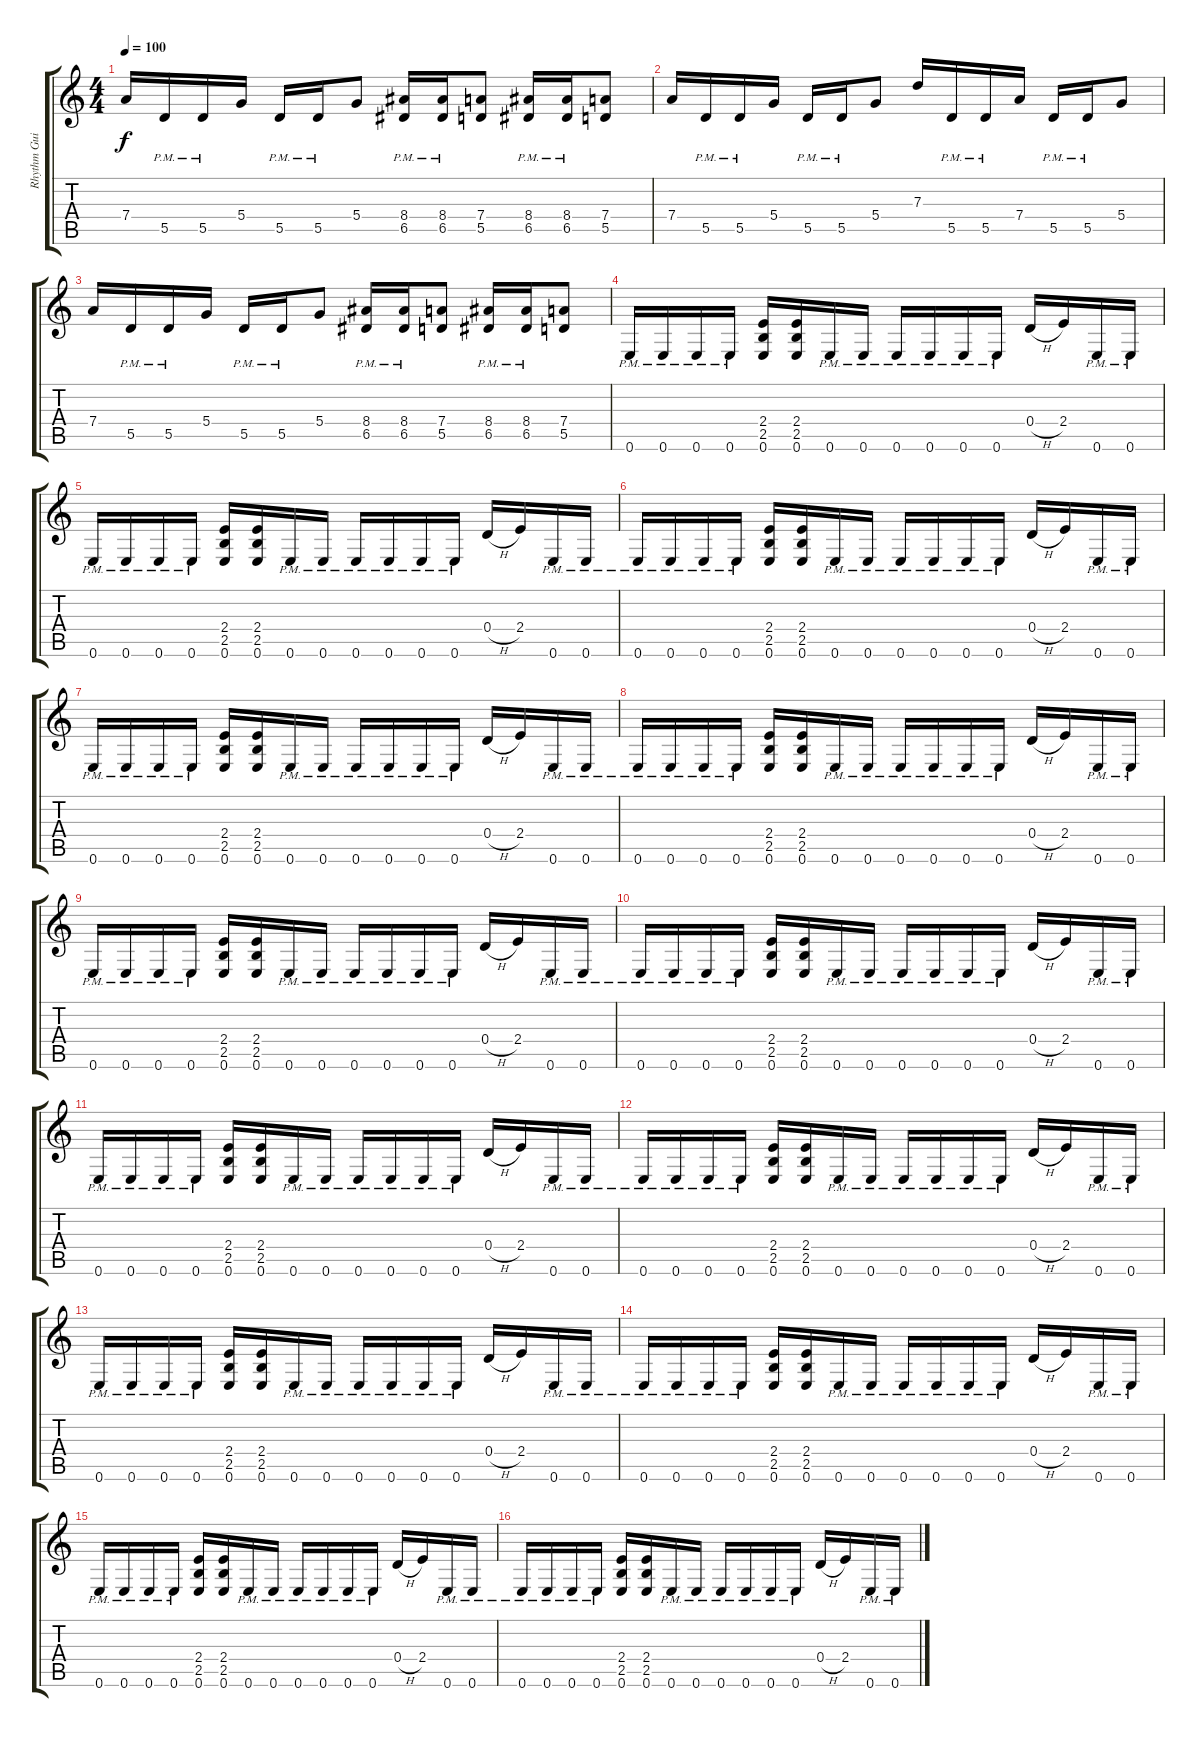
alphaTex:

\track ("Rhythm Guitar" "Rhythm Gui") {instrument distortionguitar}
\staff {score tabs}
\tuning (E4 B3 G3 D3 A2 E2) {hide}
\ts (4 4)
\tempo 100
\clef g2
\ks c
7.4.16{dy f} 5.5{pm}.16 5.5{pm}.16 5.4.16 5.5{pm}.16 5.5{pm}.16 5.4.8 (8.4{pm} 6.5{pm}).16 (8.4{pm} 6.5{pm}).16 (7.4 5.5).8 (8.4{pm} 6.5{pm}).16 (8.4{pm} 6.5{pm}).16 (7.4 5.5).8 |
7.4.16 5.5{pm}.16 5.5{pm}.16 5.4.16 5.5{pm}.16 5.5{pm}.16 5.4.8 7.3.16 5.5{pm}.16 5.5{pm}.16 7.4.16 5.5{pm}.16 5.5{pm}.16 5.4.8 |
7.4.16 5.5{pm}.16 5.5{pm}.16 5.4.16 5.5{pm}.16 5.5{pm}.16 5.4.8 (8.4{pm} 6.5{pm}).16 (8.4{pm} 6.5{pm}).16 (7.4 5.5).8 (8.4{pm} 6.5{pm}).16 (8.4{pm} 6.5{pm}).16 (7.4 5.5).8 |
0.6{pm}.16 0.6{pm}.16 0.6{pm}.16 0.6{pm}.16 (2.4 2.5 0.6).16 (2.4 2.5 0.6).16 0.6{pm}.16 0.6{pm}.16 0.6{pm}.16 0.6{pm}.16 0.6{pm}.16 0.6{pm}.16 0.4{h}.16 2.4.16 0.6{pm}.16 0.6{pm}.16 |
0.6{pm}.16 0.6{pm}.16 0.6{pm}.16 0.6{pm}.16 (2.4 2.5 0.6).16 (2.4 2.5 0.6).16 0.6{pm}.16 0.6{pm}.16 0.6{pm}.16 0.6{pm}.16 0.6{pm}.16 0.6{pm}.16 0.4{h}.16 2.4.16 0.6{pm}.16 0.6{pm}.16 |
0.6{pm}.16 0.6{pm}.16 0.6{pm}.16 0.6{pm}.16 (2.4 2.5 0.6).16 (2.4 2.5 0.6).16 0.6{pm}.16 0.6{pm}.16 0.6{pm}.16 0.6{pm}.16 0.6{pm}.16 0.6{pm}.16 0.4{h}.16 2.4.16 0.6{pm}.16 0.6{pm}.16 |
0.6{pm}.16 0.6{pm}.16 0.6{pm}.16 0.6{pm}.16 (2.4 2.5 0.6).16 (2.4 2.5 0.6).16 0.6{pm}.16 0.6{pm}.16 0.6{pm}.16 0.6{pm}.16 0.6{pm}.16 0.6{pm}.16 0.4{h}.16 2.4.16 0.6{pm}.16 0.6{pm}.16 |
0.6{pm}.16 0.6{pm}.16 0.6{pm}.16 0.6{pm}.16 (2.4 2.5 0.6).16 (2.4 2.5 0.6).16 0.6{pm}.16 0.6{pm}.16 0.6{pm}.16 0.6{pm}.16 0.6{pm}.16 0.6{pm}.16 0.4{h}.16 2.4.16 0.6{pm}.16 0.6{pm}.16 |
0.6{pm}.16 0.6{pm}.16 0.6{pm}.16 0.6{pm}.16 (2.4 2.5 0.6).16 (2.4 2.5 0.6).16 0.6{pm}.16 0.6{pm}.16 0.6{pm}.16 0.6{pm}.16 0.6{pm}.16 0.6{pm}.16 0.4{h}.16 2.4.16 0.6{pm}.16 0.6{pm}.16 |
0.6{pm}.16 0.6{pm}.16 0.6{pm}.16 0.6{pm}.16 (2.4 2.5 0.6).16 (2.4 2.5 0.6).16 0.6{pm}.16 0.6{pm}.16 0.6{pm}.16 0.6{pm}.16 0.6{pm}.16 0.6{pm}.16 0.4{h}.16 2.4.16 0.6{pm}.16 0.6{pm}.16 |
0.6{pm}.16 0.6{pm}.16 0.6{pm}.16 0.6{pm}.16 (2.4 2.5 0.6).16 (2.4 2.5 0.6).16 0.6{pm}.16 0.6{pm}.16 0.6{pm}.16 0.6{pm}.16 0.6{pm}.16 0.6{pm}.16 0.4{h}.16 2.4.16 0.6{pm}.16 0.6{pm}.16 |
0.6{pm}.16 0.6{pm}.16 0.6{pm}.16 0.6{pm}.16 (2.4 2.5 0.6).16 (2.4 2.5 0.6).16 0.6{pm}.16 0.6{pm}.16 0.6{pm}.16 0.6{pm}.16 0.6{pm}.16 0.6{pm}.16 0.4{h}.16 2.4.16 0.6{pm}.16 0.6{pm}.16 |
0.6{pm}.16 0.6{pm}.16 0.6{pm}.16 0.6{pm}.16 (2.4 2.5 0.6).16 (2.4 2.5 0.6).16 0.6{pm}.16 0.6{pm}.16 0.6{pm}.16 0.6{pm}.16 0.6{pm}.16 0.6{pm}.16 0.4{h}.16 2.4.16 0.6{pm}.16 0.6{pm}.16 |
0.6{pm}.16 0.6{pm}.16 0.6{pm}.16 0.6{pm}.16 (2.4 2.5 0.6).16 (2.4 2.5 0.6).16 0.6{pm}.16 0.6{pm}.16 0.6{pm}.16 0.6{pm}.16 0.6{pm}.16 0.6{pm}.16 0.4{h}.16 2.4.16 0.6{pm}.16 0.6{pm}.16 |
0.6{pm}.16 0.6{pm}.16 0.6{pm}.16 0.6{pm}.16 (2.4 2.5 0.6).16 (2.4 2.5 0.6).16 0.6{pm}.16 0.6{pm}.16 0.6{pm}.16 0.6{pm}.16 0.6{pm}.16 0.6{pm}.16 0.4{h}.16 2.4.16 0.6{pm}.16 0.6{pm}.16 |
0.6{pm}.16 0.6{pm}.16 0.6{pm}.16 0.6{pm}.16 (2.4 2.5 0.6).16 (2.4 2.5 0.6).16 0.6{pm}.16 0.6{pm}.16 0.6{pm}.16 0.6{pm}.16 0.6{pm}.16 0.6{pm}.16 0.4{h}.16 2.4.16 0.6{pm}.16 0.6{pm}.16
